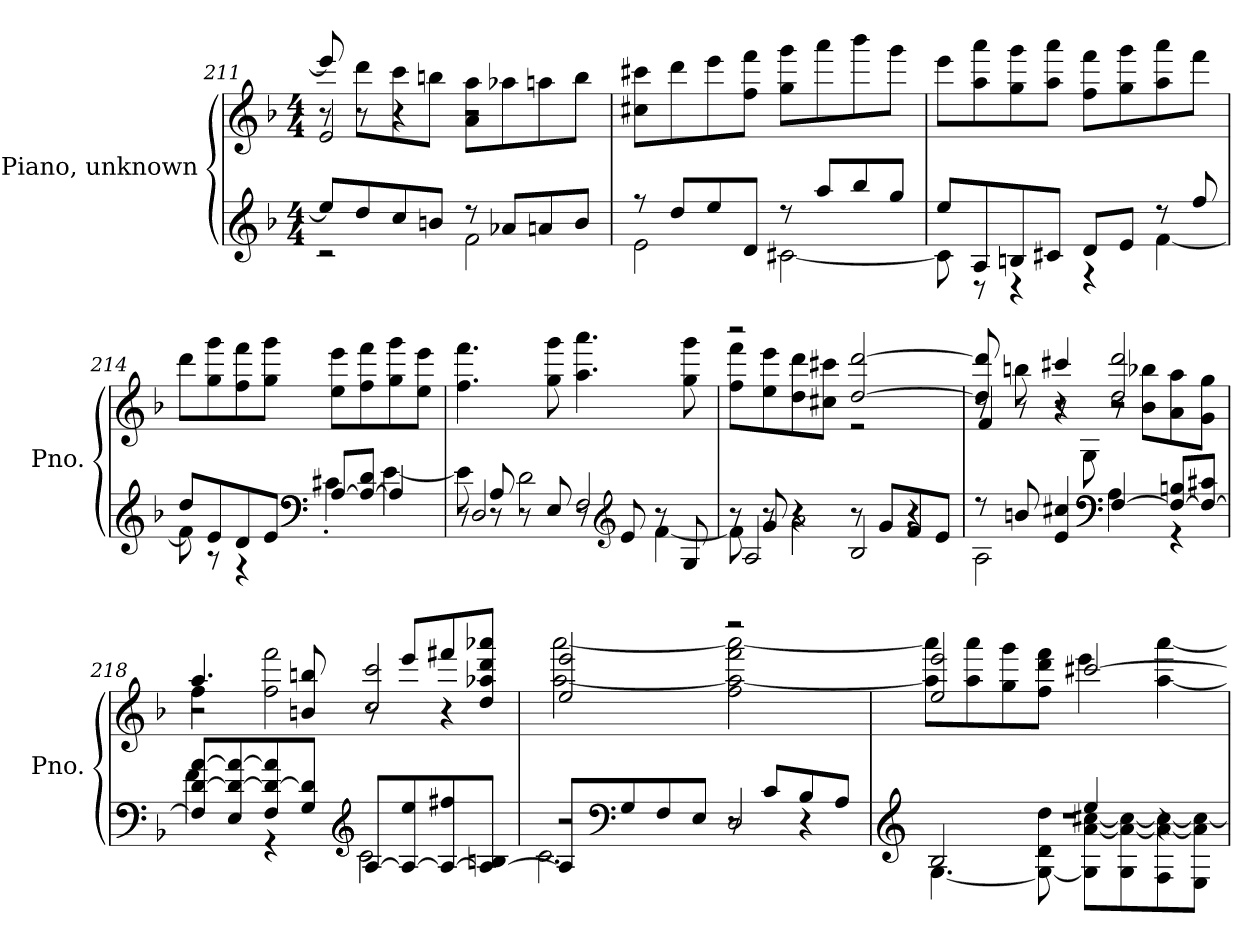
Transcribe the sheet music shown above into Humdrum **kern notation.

**kern	**kern
*part1	*part1
*staff2	*staff1
*I"Piano, unknown	*
*I'Pno.	*
*clefG2	*clefG2
*k[b-]	*k[b-]
*M4/4	*M4/4
=211	=211
*^	*^
*	*	*	*^
8ee/L]	2r	8eee/]	8r	2e/
8dd/	.	8r	8ddd\L	.
8cc/	.	4r	8ccc\	.
8bn/J	.	.	8bbn\J	.
8r	2f\	2r	8a\ 8aa\L	2r
8a-X/L	.	.	8aa-X\	.
8an/	.	.	8aan\	.
8b/J	.	.	8bb\J	.
*	*	*v	*v	*v
!!LO:LB:g=z
=212	=212	=212
8r	2e\	8cc#X\ 8ccc#X\L
8dd/L	.	8ddd\
8ee/	.	8eee\
8d/J	.	8ff\ 8fff\J
8r	[2c#X\	8gg\ 8ggg\L
8aa/L	.	8aaa\
8bb-/	.	8bbb-\
8gg/J	.	8ggg\J
=213	=213	=213
8ee/L	8c#\]	8eee\L
8A/	8r	8aa\ 8aaa\
8Bn/	4r	8gg\ 8ggg\
8c#X/J	.	8aa\ 8aaa\J
8d/L	4r	8ff\ 8fff\L
8e/J	.	8gg\ 8ggg\
8r	[4f\	8aa\ 8aaa\
8ff/	.	8fff\J
=214	=214	=214
8dd/L	8f\]	8ddd\L
8e/	8r	8gg\ 8ggg\
8d/	4r	8ff\ 8fff\
8e/J	.	8gg\ 8ggg\J
*clefF4	*	*
[8A/L	4c#X'\	8ee\ 8eee\L
8A/_ 8d/J	.	8ff\ 8fff\
4A/]	[4e\	8gg\ 8ggg\
.	.	8ee\ 8eee\J
!!LO:LB:g=z
=215	=215	=215
*	*^	*
8r	8e\]	2D/	4.ff\ 4.fff\
8A/	8r	.	.
8r	2d\	.	.
8E/	.	.	8gg\ 8ggg\
8r	.	2F/	4.aa\ 4.aaa\
*clefG2	*	*	*
8e/	.	.	.
8r	[4f\	.	.
8G/	.	.	8gg\ 8ggg\
=216	=216	=216	=216
*	*	*	*^
8r	8f\]	2A/	2r	8ff\ 8fff\L
8g/	8r	.	.	8ee\ 8eee\
4r	2a\	.	.	8dd\ 8ddd\
.	.	.	.	8cc#X\ 8ccc#X\J
8r	.	2B-/	[2dd/ [2ddd/	2r
8g/L	.	.	.	.
8f/	4r	.	.	.
8e/J	.	.	.	.
*	*v	*v	*	*
=217	=217	=217	=217
*	*	*	*^
8r	2A\	8dd/] 8ddd/]	8r	4f/
8bn/	.	8r	8bbn\	.
4e/ 4cc#X/	.	4ccc#X/	8r	4r
.	.	.	8G\	.
*clefF4	*	*	*	*
[4F/	4A\	2dd/ 2ddd/	8r	2r
.	.	.	8b-\ 8bb-X\L	.
8F/_ 8Bn/L	4r	.	8a\ 8aa\	.
8F/_ 8c#X/J	.	.	8g\ 8gg\J	.
!!LO:LB:g=z	!!	!!
=218	=218	=218	=218	=218
8F/] [8d/ [8a/L	4f\	4.aa/	4ff\	2r
8E/ 8d/_ 8a/_	.	.	.	.
8F/ 8d/_ 8a/]	4r	.	2ff\ 2fff\	.
8G/ 8d/]J	.	8bn/ 8bbn/	.	.
*clefG2	*	*	*	*
[8A/L	2c\	8r	.	2cc/ 2ccc/
8A/_ 8ee/	.	8eee/L	.	.
8A/_ 8ff#X/	.	8fff#X/	4r	.
8A/_ 8Bn/J	.	8dd/ 8aa-X/ 8ddd/ 8aaa-X/J	.	.
*	*	*	*v	*v
=219	=219	=219	=219
*	*^	*	*
8A/L]	2.c\	2r	2ee/ 2eee/	[2aa\ [2aaa\
*clefF4	*	*	*	*
8G/	.	.	.	.
8F/	.	.	.	.
8E/J	.	.	.	.
8r	.	2D/	2r	2ff\ 2aa\_ 2fff\ 2aaa\_
8c/L	.	.	.	.
8B-/	4r	.	.	.
8A/J	.	.	.	.
=220	=220	=220	=220	=220
*clefG2	*	*	*	*
1r	[4.G\	2B-/	2ee/ 2eee/	8aa\] 8aaa\]L
.	.	.	.	8aa\ 8aaa\
.	.	.	.	8gg\ 8ggg\
.	8G\_ 8d\ 8dd\	.	.	8ff\ 8ddd\ 8fff\J
.	8G\] [8a\ [8cc#X\L	4ee/	[2ccc#X/	4eee\
.	8G\ 8a\_ 8cc#\_	.	.	.
.	8F\ 8a\_ 8cc#\_	4r	.	[4aa\ [4aaa\
.	8E\ 8a\] 8cc#\_J	.	.	.
*v	*v	*v	*	*
*	*v	*v
=	=
*-	*-
